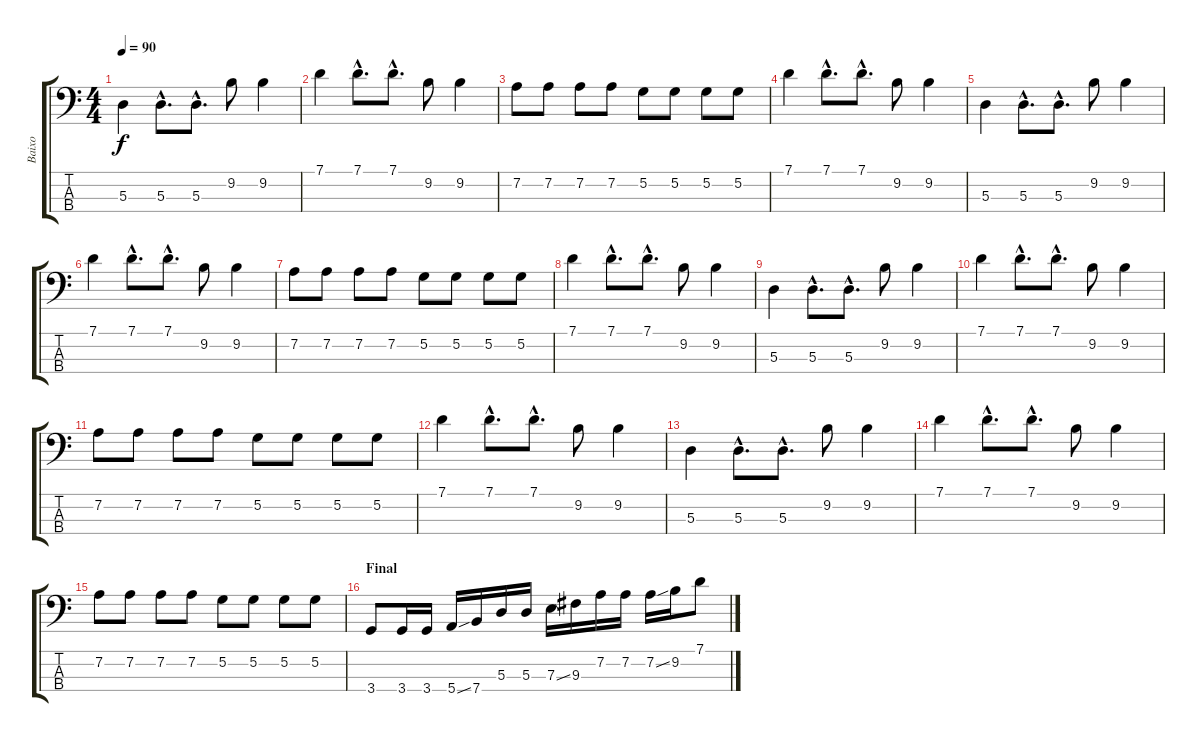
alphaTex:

\track ("Baixo" "Baixo") {instrument electricbassfinger}
\staff {score tabs}
\tuning (G2 D2 A1 E1) {hide}
\ts (4 4)
\tempo 90
\clef f4
\ks c
5.3.4{dy f} 5.3{hac}.8{d} 5.3{hac}.8{d} 9.2.8 9.2.4 |
7.1.4 7.1{hac}.8{d} 7.1{hac}.8{d} 9.2.8 9.2.4 |
7.2.8 7.2.8 7.2.8 7.2.8 5.2.8 5.2.8 5.2.8 5.2.8 |
7.1.4 7.1{hac}.8{d} 7.1{hac}.8{d} 9.2.8 9.2.4 |
5.3.4 5.3{hac}.8{d} 5.3{hac}.8{d} 9.2.8 9.2.4 |
7.1.4 7.1{hac}.8{d} 7.1{hac}.8{d} 9.2.8 9.2.4 |
7.2.8 7.2.8 7.2.8 7.2.8 5.2.8 5.2.8 5.2.8 5.2.8 |
7.1.4 7.1{hac}.8{d} 7.1{hac}.8{d} 9.2.8 9.2.4 |
5.3.4 5.3{hac}.8{d} 5.3{hac}.8{d} 9.2.8 9.2.4 |
7.1.4 7.1{hac}.8{d} 7.1{hac}.8{d} 9.2.8 9.2.4 |
7.2.8 7.2.8 7.2.8 7.2.8 5.2.8 5.2.8 5.2.8 5.2.8 |
7.1.4 7.1{hac}.8{d} 7.1{hac}.8{d} 9.2.8 9.2.4 |
5.3.4 5.3{hac}.8{d} 5.3{hac}.8{d} 9.2.8 9.2.4 |
7.1.4 7.1{hac}.8{d} 7.1{hac}.8{d} 9.2.8 9.2.4 |
7.2.8 7.2.8 7.2.8 7.2.8 5.2.8 5.2.8 5.2.8 5.2.8 |
\section ("" "Final")
3.4.8 3.4.16 3.4.16 5.4{ss}.16 7.4.16 5.3.16 5.3.16 7.3{ss}.16 9.3.16 7.2.16 7.2.16 7.2{ss}.16 9.2.16 7.1.8
